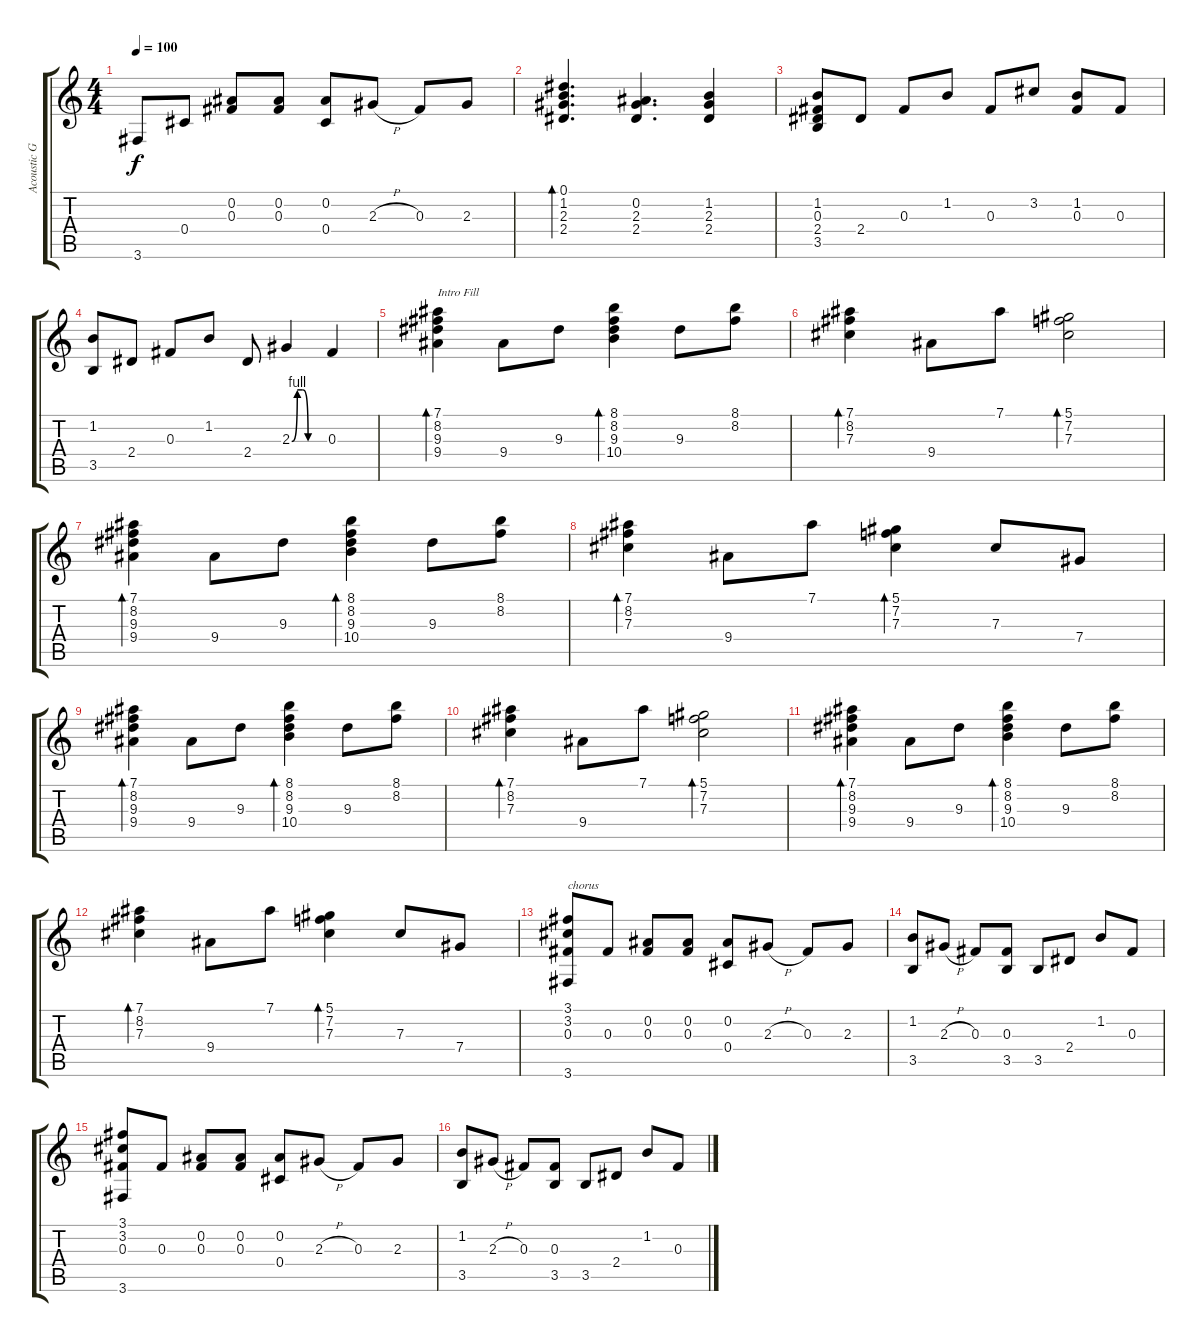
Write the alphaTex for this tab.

\track ("Acoustic Guitar 2" "Acoustic G") {instrument acousticguitarsteel}
\staff {score tabs}
\tuning (Eb4 Bb3 Gb3 Db3 Ab2 Eb2) {hide}
\ts (4 4)
\tempo 100
\clef g2
\ks c
3.6.8{dy f} 0.4.8 (0.2 0.3).8 (0.2 0.3).8 (0.2 0.4).8 2.3{h}.8 0.3.8 2.3.8 |
(0.1 1.2 2.3 2.4).4{d bd 480} (0.2 2.3 2.4).4{d} (1.2 2.3 2.4).4 |
(1.2 0.3 2.4 3.5).8 2.4.8 0.3.8 1.2.8 0.3.8 3.2.8 (1.2 0.3).8 0.3.8 |
(1.2 3.5).8 2.4.8 0.3.8 1.2.8 2.4.8 2.3{be (custom 0 0 10 4 20 4 30 0 60 0)}.4 0.3.4 |
(7.1 8.2 9.3 9.4).4{bd 60 txt "Intro Fill"} 9.4.8 9.3.8 (8.1 8.2 9.3 10.4).4{bd 60} 9.3.8 (8.1 8.2).8 |
(7.1 8.2 7.3).4{bd 60} 9.4.8 7.1.8 (5.1 7.2 7.3).2{bd 60} |
(7.1 8.2 9.3 9.4).4{bd 60} 9.4.8 9.3.8 (8.1 8.2 9.3 10.4).4{bd 60} 9.3.8 (8.1 8.2).8 |
(7.1 8.2 7.3).4{bd 60} 9.4.8 7.1.8 (5.1 7.2 7.3).4{bd 60} 7.3.8 7.4.8 |
(7.1 8.2 9.3 9.4).4{bd 60} 9.4.8 9.3.8 (8.1 8.2 9.3 10.4).4{bd 60} 9.3.8 (8.1 8.2).8 |
(7.1 8.2 7.3).4{bd 60} 9.4.8 7.1.8 (5.1 7.2 7.3).2{bd 60} |
(7.1 8.2 9.3 9.4).4{bd 60} 9.4.8 9.3.8 (8.1 8.2 9.3 10.4).4{bd 60} 9.3.8 (8.1 8.2).8 |
(7.1 8.2 7.3).4{bd 60} 9.4.8 7.1.8 (5.1 7.2 7.3).4{bd 60} 7.3.8 7.4.8 |
(3.1 3.2 0.3 3.6).8{txt "chorus"} 0.3.8 (0.2 0.3).8 (0.2 0.3).8 (0.2 0.4).8 2.3{h}.8 0.3.8 2.3.8 |
(1.2 3.5).8 2.3{h}.8 0.3.8 (0.3 3.5).8 3.5.8 2.4.8 1.2.8 0.3.8 |
(3.1 3.2 0.3 3.6).8 0.3.8 (0.2 0.3).8 (0.2 0.3).8 (0.2 0.4).8 2.3{h}.8 0.3.8 2.3.8 |
(1.2 3.5).8 2.3{h}.8 0.3.8 (0.3 3.5).8 3.5.8 2.4.8 1.2.8 0.3.8
